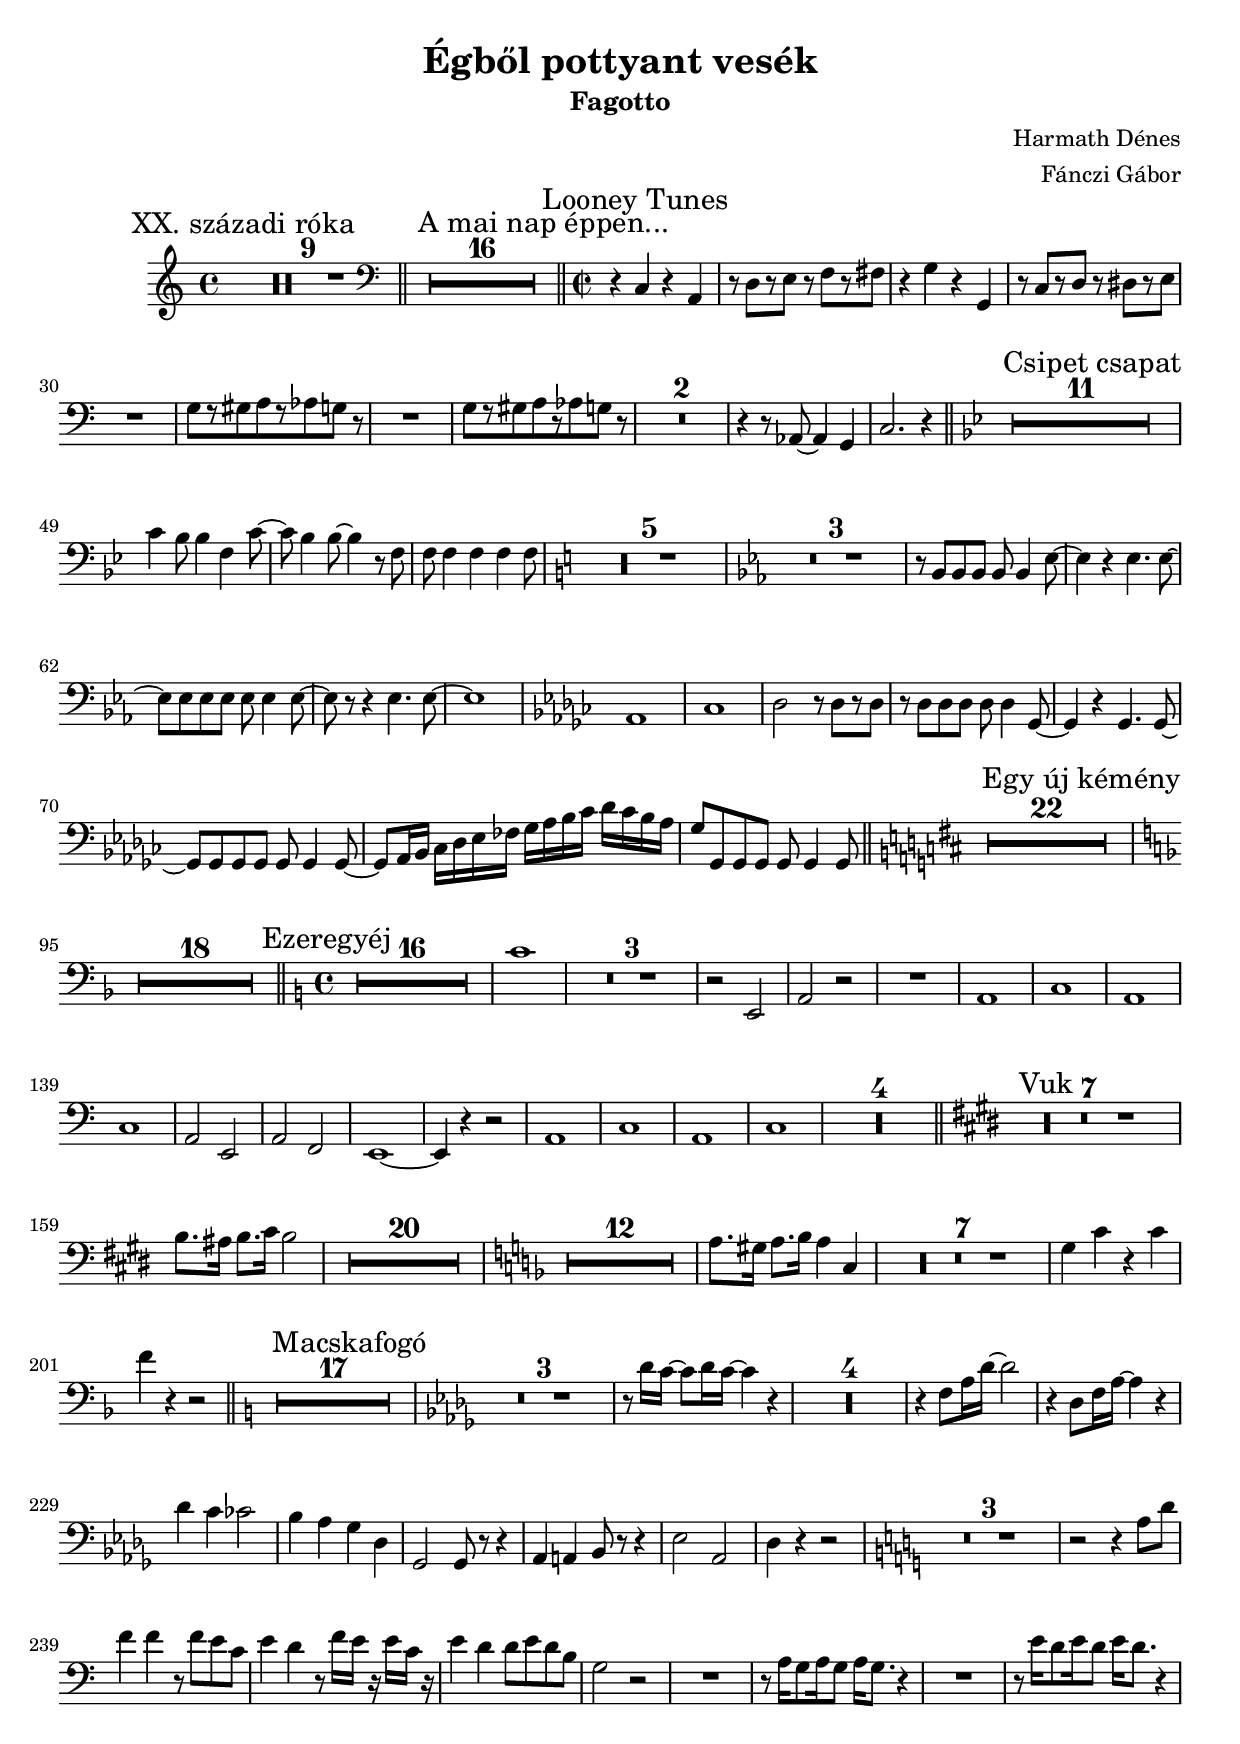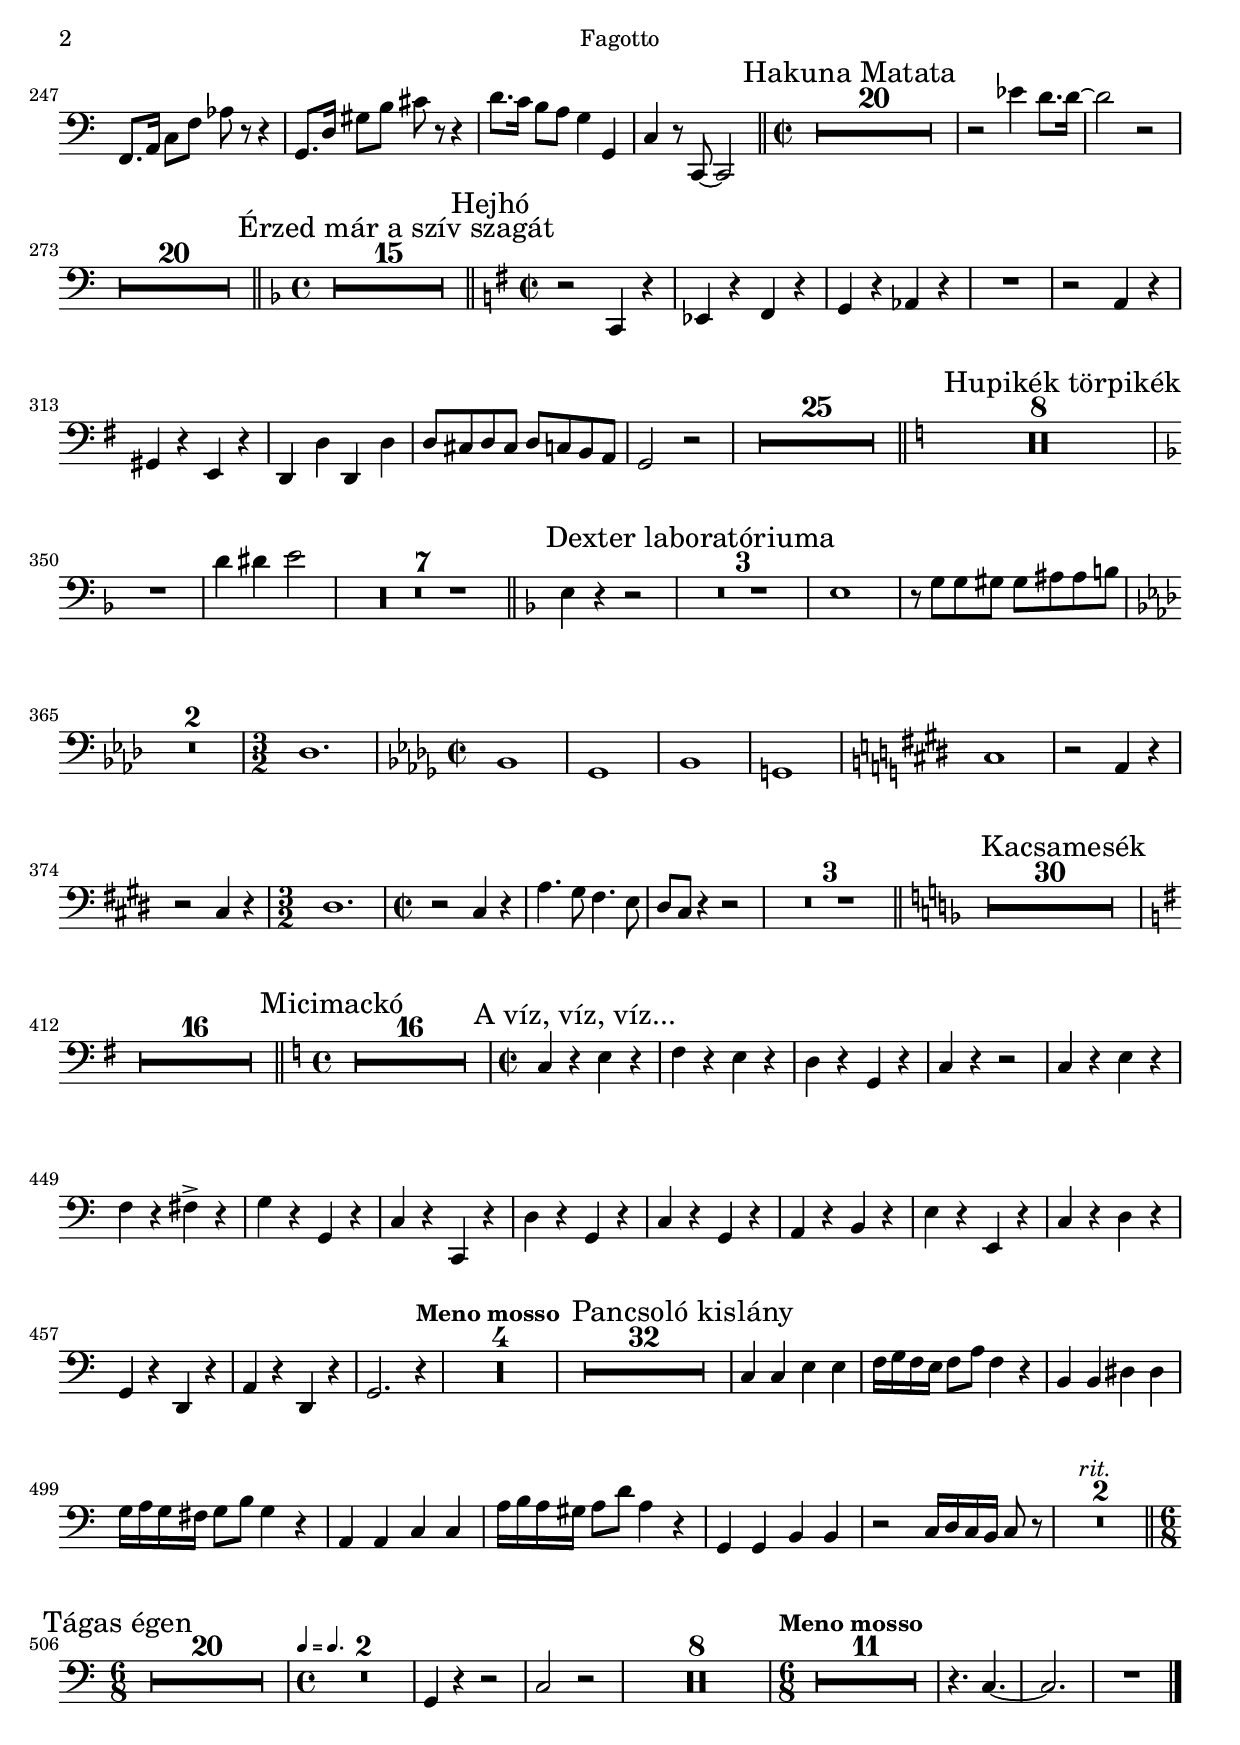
\include "Global.ly"

\header { instrument = "Fagotto" }

\score { << \Global \\ \oneVoice \Fagotto >> }

\paper { ragged-last-bottom = ##f }